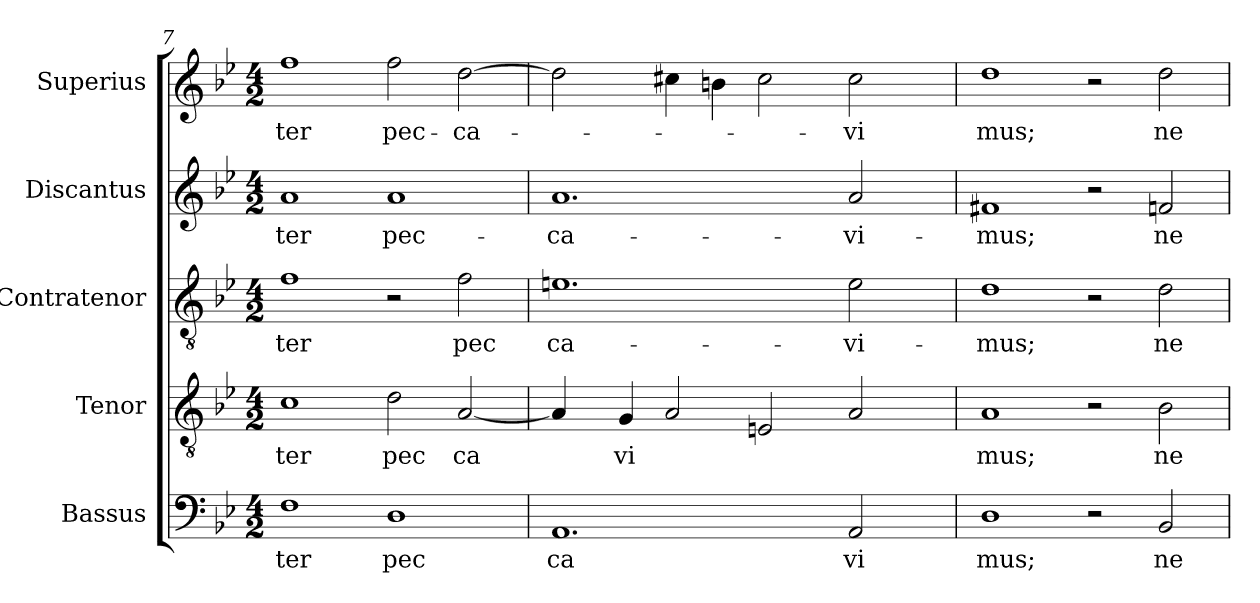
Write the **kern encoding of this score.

**kern	**text	**kern	**text	**kern	**text	**kern	**text	**kern	**text
*part5	*part5	*part4	*part4	*part3	*part3	*part2	*part2	*part1	*part1
*staff5	*staff5	*staff4	*staff4	*staff3	*staff3	*staff2	*staff2	*staff1	*staff1
*I"Bassus	*	*I"Tenor	*	*I"Contratenor	*	*I"Discantus	*	*I"Superius	*
*clefF4	*	*clefGv2	*	*clefGv2	*	*clefG2	*	*clefG2	*
*k[b-e-]	*	*k[b-e-]	*	*k[b-e-]	*	*k[b-e-]	*	*k[b-e-]	*
*B-:	*	*B-:	*	*B-:	*	*B-:	*	*B-:	*
*M4/2	*	*M4/2	*	*M4/2	*	*M4/2	*	*M4/2	*
=7	=7	=7	=7	=7	=7	=7	=7	=7	=7
!	!LO:LY:b:cj	!	!LO:LY:b:cj	!	!LO:LY:b:cj	!	!LO:LY:b:cj	!	!LO:LY:b:cj
1F	ter	1c	ter	1f	ter	1a	-ter	1ff	-ter
!	!LO:LY:b:cj	!	!LO:LY:b:cj	!	!	!	!LO:LY:b:cj	!	!LO:LY:b:cj
1D	pec	2d\	pec	2r	.	1a	pec-	2ff\	pec-
!	!	!	!LO:LY:b:cj	!	!LO:LY:b:cj	!	!	!	!LO:LY:b:cj
.	.	[>2A/	ca	2f\	pec	.	.	[>2dd\	-ca-
!!LO:LB:g=z
=8	=8	=8	=8	=8	=8	=8	=8	=8	=8
!	!LO:LY:b:cj	!	!	!	!LO:LY:b:cj	!	!LO:LY:b:cj	!	!
*	*	*	*	*	*	*	*	*^	*
1.AA	ca	4A/]	.	1.en	ca-	1.a	-ca-	2dd\]	8ryy	.
.	.	.	.	.	.	.	.	.	64ryy	.
.	.	.	.	.	.	.	.	.	1ryy	.
!	!	!	!LO:LY:b:cj	!	!	!	!	!	!	!
.	.	4G/	vi	.	.	.	.	.	.	.
.	.	2A/	.	.	.	.	.	4cc#X\	.	.
.	.	.	.	.	.	.	.	4bn\	.	.
.	.	2E/	.	.	.	.	.	2cc#\	.	.
.	.	.	.	.	.	.	.	.	2ryy	.
!	!LO:LY:b:cj	!	!	!	!LO:LY:b:cj	!	!LO:LY:b:cj	!	!	!LO:LY:b:cj
2AA/	vi	2A/	.	2e\	-vi-	2a/	-vi-	2cc#\	.	-vi
.	.	.	.	.	.	.	.	.	4ryy	.
.	.	.	.	.	.	.	.	.	16..ryy	.
=9	=9	=9	=9	=9	=9	=9	=9	=9	=9	=9
!	!LO:LY:b:cj	!	!LO:LY:b:cj	!	!LO:LY:b:cj	!	!LO:LY:b:cj	!	!	!LO:LY:b:cj
*	*	*	*	*	*	*	*	*v	*v	*
1D	mus;	1A	mus;	1d	-mus;	1f#X	-mus;	1dd	mus;
2r	.	2r	.	2r	.	2r	.	2r	.
!	!LO:LY:b:cj	!	!LO:LY:b:cj	!	!LO:LY:b:cj	!	!LO:LY:b:cj	!	!LO:LY:b:cj
2BB-/	ne	2B-\	ne	2d\	ne	2f/	ne	2dd\	ne
=	=	=	=	=	=	=	=	=	=
*-	*-	*-	*-	*-	*-	*-	*-	*-	*-
